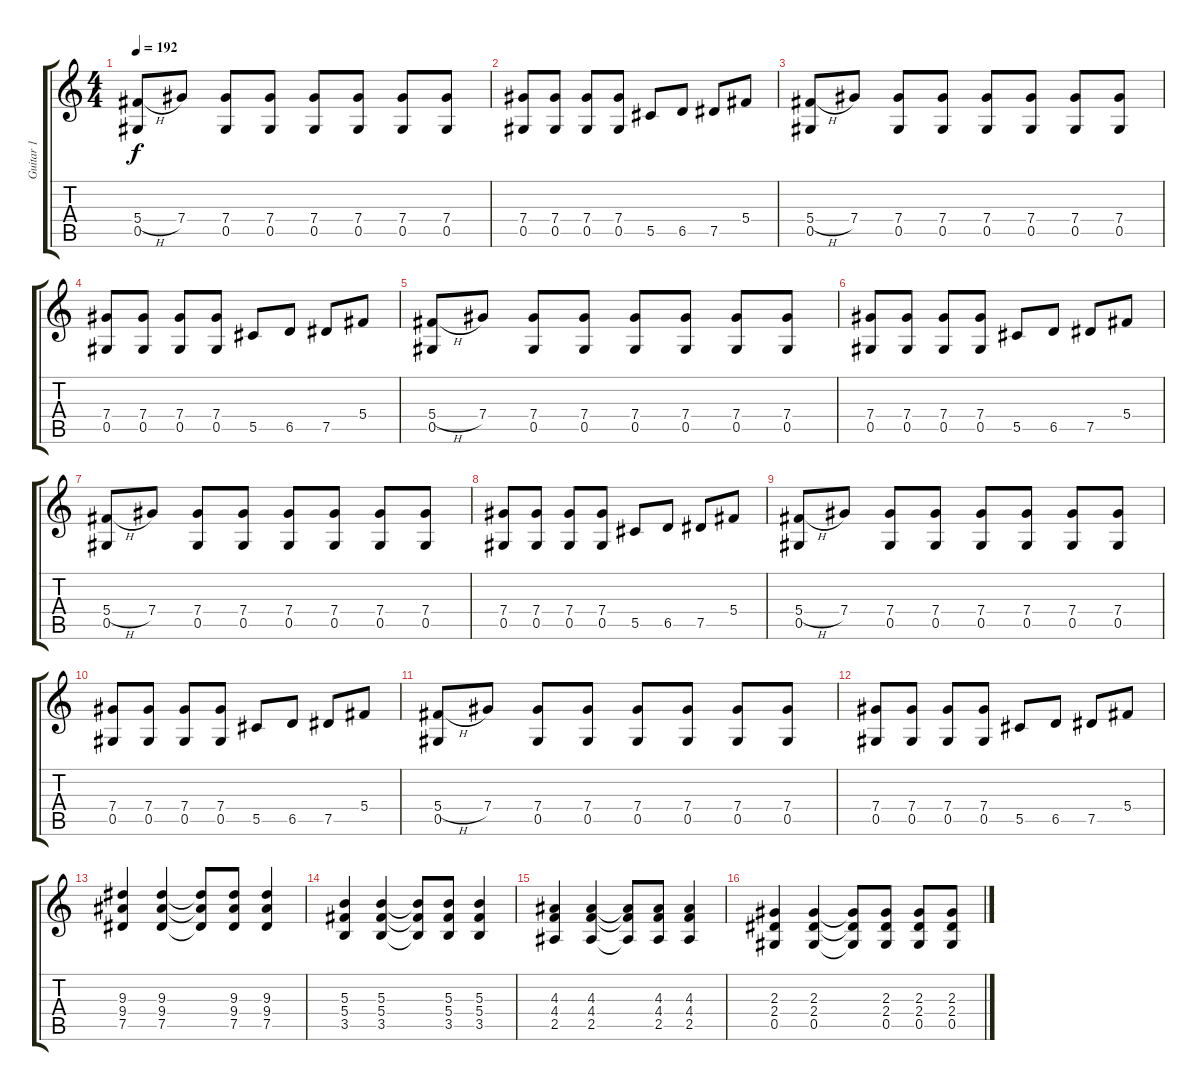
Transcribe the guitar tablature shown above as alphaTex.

\track ("Guitar 1" "Guitar 1") {instrument distortionguitar}
\staff {score tabs}
\tuning (Eb4 Bb3 Gb3 Db3 Ab2 Eb2) {hide}
\ts (4 4)
\tempo 192
\clef g2
\ks c
(5.4{h} 0.5).8{dy f} 7.4.8 (7.4 0.5).8 (7.4 0.5).8 (7.4 0.5).8 (7.4 0.5).8 (7.4 0.5).8 (7.4 0.5).8 |
(7.4 0.5).8 (7.4 0.5).8 (7.4 0.5).8 (7.4 0.5).8 5.5.8 6.5.8 7.5.8 5.4.8 |
(5.4{h} 0.5).8 7.4.8 (7.4 0.5).8 (7.4 0.5).8 (7.4 0.5).8 (7.4 0.5).8 (7.4 0.5).8 (7.4 0.5).8 |
(7.4 0.5).8 (7.4 0.5).8 (7.4 0.5).8 (7.4 0.5).8 5.5.8 6.5.8 7.5.8 5.4.8 |
(5.4{h} 0.5).8 7.4.8 (7.4 0.5).8 (7.4 0.5).8 (7.4 0.5).8 (7.4 0.5).8 (7.4 0.5).8 (7.4 0.5).8 |
(7.4 0.5).8 (7.4 0.5).8 (7.4 0.5).8 (7.4 0.5).8 5.5.8 6.5.8 7.5.8 5.4.8 |
(5.4{h} 0.5).8 7.4.8 (7.4 0.5).8 (7.4 0.5).8 (7.4 0.5).8 (7.4 0.5).8 (7.4 0.5).8 (7.4 0.5).8 |
(7.4 0.5).8 (7.4 0.5).8 (7.4 0.5).8 (7.4 0.5).8 5.5.8 6.5.8 7.5.8 5.4.8 |
(5.4{h} 0.5).8 7.4.8 (7.4 0.5).8 (7.4 0.5).8 (7.4 0.5).8 (7.4 0.5).8 (7.4 0.5).8 (7.4 0.5).8 |
(7.4 0.5).8 (7.4 0.5).8 (7.4 0.5).8 (7.4 0.5).8 5.5.8 6.5.8 7.5.8 5.4.8 |
(5.4{h} 0.5).8 7.4.8 (7.4 0.5).8 (7.4 0.5).8 (7.4 0.5).8 (7.4 0.5).8 (7.4 0.5).8 (7.4 0.5).8 |
(7.4 0.5).8 (7.4 0.5).8 (7.4 0.5).8 (7.4 0.5).8 5.5.8 6.5.8 7.5.8 5.4.8 |
(9.3 9.4 7.5).4 (9.3 9.4 7.5).4 (9.3{t} 9.4{t} 7.5{t}).8 (9.3 9.4 7.5).8 (9.3 9.4 7.5).4 |
(5.3 5.4 3.5).4 (5.3 5.4 3.5).4 (5.3{t} 5.4{t} 3.5{t}).8 (5.3 5.4 3.5).8 (5.3 5.4 3.5).4 |
(4.3 4.4 2.5).4 (4.3 4.4 2.5).4 (4.3{t} 4.4{t} 2.5{t}).8 (4.3 4.4 2.5).8 (4.3 4.4 2.5).4 |
(2.3 2.4 0.5).4 (2.3 2.4 0.5).4 (2.3{t} 2.4{t} 0.5{t}).8 (2.3 2.4 0.5).8 (2.3 2.4 0.5).8 (2.3 2.4 0.5).8
